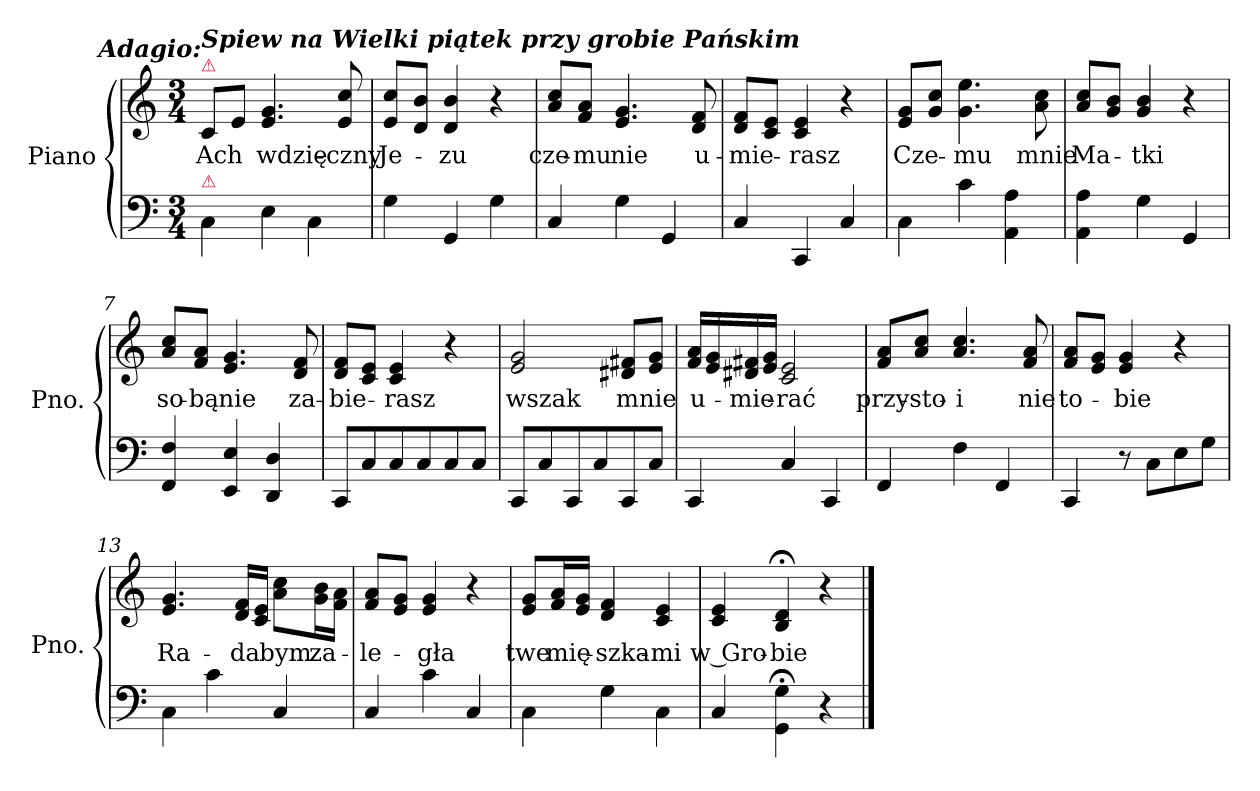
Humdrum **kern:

**kern	**kern	**text
*part1	*part1	*part1
*staff2	*staff1	*staff1
*I"Piano	*	*
*I'Pno.	*	*
*clefF4	*clefG2	*
*k[]	*k[]	*
*M3/4	*M3/4	*
=1	=1	=1
!	!LO:TX:a:color=crimson:t=⚠	!
!	!LO:TX:a:Bi:t=Spiew na Wielki piątek przy grobie Pańskim	!
!	!LO:TX:a:Bi:rj:t=Adagio&colon;	!
!LO:TX:a:color=crimson:t=⚠	!	!
4C\	8c/L	Ach
.	8e/J	.
4E\	4.e/ 4.g/	wdzię-
4C\	.	.
.	8e/ 8cc/	-czny
=2	=2	=2
4G\	8e/ 8cc/L	Je-
.	8d/ 8b/J	.
4GG/	4d/ 4b/	-zu
4G\	4r	.
=3	=3	=3
4C/	8a/ 8cc/L	cze-
.	8f/ 8a/J	-mu
4G\	4.e/ 4.g/	nie
4GG/	.	.
.	8d/ 8f/	u-
=4	=4	=4
4C/	8d/ 8f/L	-mie-
.	8c/ 8e/J	.
4CC/	4c/ 4e/	-rasz
4C/	4r	.
=5	=5	=5
4C\	8e/ 8g/L	Cze-
.	8g/ 8cc/J	.
4c\	4.g\ 4.ee\	-mu
4AA\ 4A\	.	.
.	8a\ 8cc\	mnie
=6	=6	=6
4AA\ 4A\	8a/ 8cc/L	Ma-
.	8g/ 8b/J	.
4G\	4g/ 4b/	-tki
4GG/	4r	.
=7	=7	=7
4FF/ 4F/	8a/ 8cc/L	so-
.	8f/ 8a/J	-bą
4EE/ 4E/	4.e/ 4.g/	nie
4DD/ 4D/	.	.
.	8d/ 8f/	za-
=8	=8	=8
8CC/L	8d/ 8f/L	-bie-
8C/	8c/ 8e/J	.
8C/	4c/ 4e/	-rasz
8C/	.	.
8C/	4r	.
8C/J	.	.
=9	=9	=9
8CC/L	2e/ 2g/	wszak
8C/	.	.
8CC/	.	.
8C/	.	.
8CC/	8d#X/ 8f#X/L	mnie
8C/J	8e/ 8g/J	.
=10	=10	=10
4CC/	16f/ 16a/LL	u-
.	16e/ 16g/	.
.	16d#X/ 16f#X/	-mie-
.	16e/ 16g/JJ	.
4C/	2c/ 2e/	-rać
4CC/	.	.
=11	=11	=11
4FF/	8f/ 8a/L	przy-
.	8a/ 8cc/J	-sto-
4F\	4.a/ 4.cc/	-i
4FF/	.	.
.	8f/ 8a/	nie
=12	=12	=12
4CC/	8f/ 8a/L	to-
.	8e/ 8g/J	.
8r	4e/ 4g/	-bie
8C\L	.	.
8E\	4r	.
8G\J	.	.
=13	=13	=13
4C\	4.e/ 4.g/	Ra-
4c\	.	.
.	16d/ 16f/LL	-da
.	16c/ 16e/JJ	.
4C/	8a\ 8cc\L	bym
.	16g\ 16b\L	za-
.	16f\ 16a\JJ	.
=14	=14	=14
4C/	8f/ 8a/L	-le-
.	8e/ 8g/J	.
4c\	4e/ 4g/	-gła
4C/	4r	.
=15	=15	=15
4C\	8e/ 8g/L	twe
.	16f/ 16a/L	mię-
.	16e/ 16g/JJ	.
4G\	4d/ 4f/	-szka-
4C\	4c/ 4e/	-mi
=16	=16	=16
4C/	4c/ 4e/	w Gro-
4GG;\ 4G;\	4B;</ 4d;</	-bie
4r	4r	.
==	==	==
*-	*-	*-
